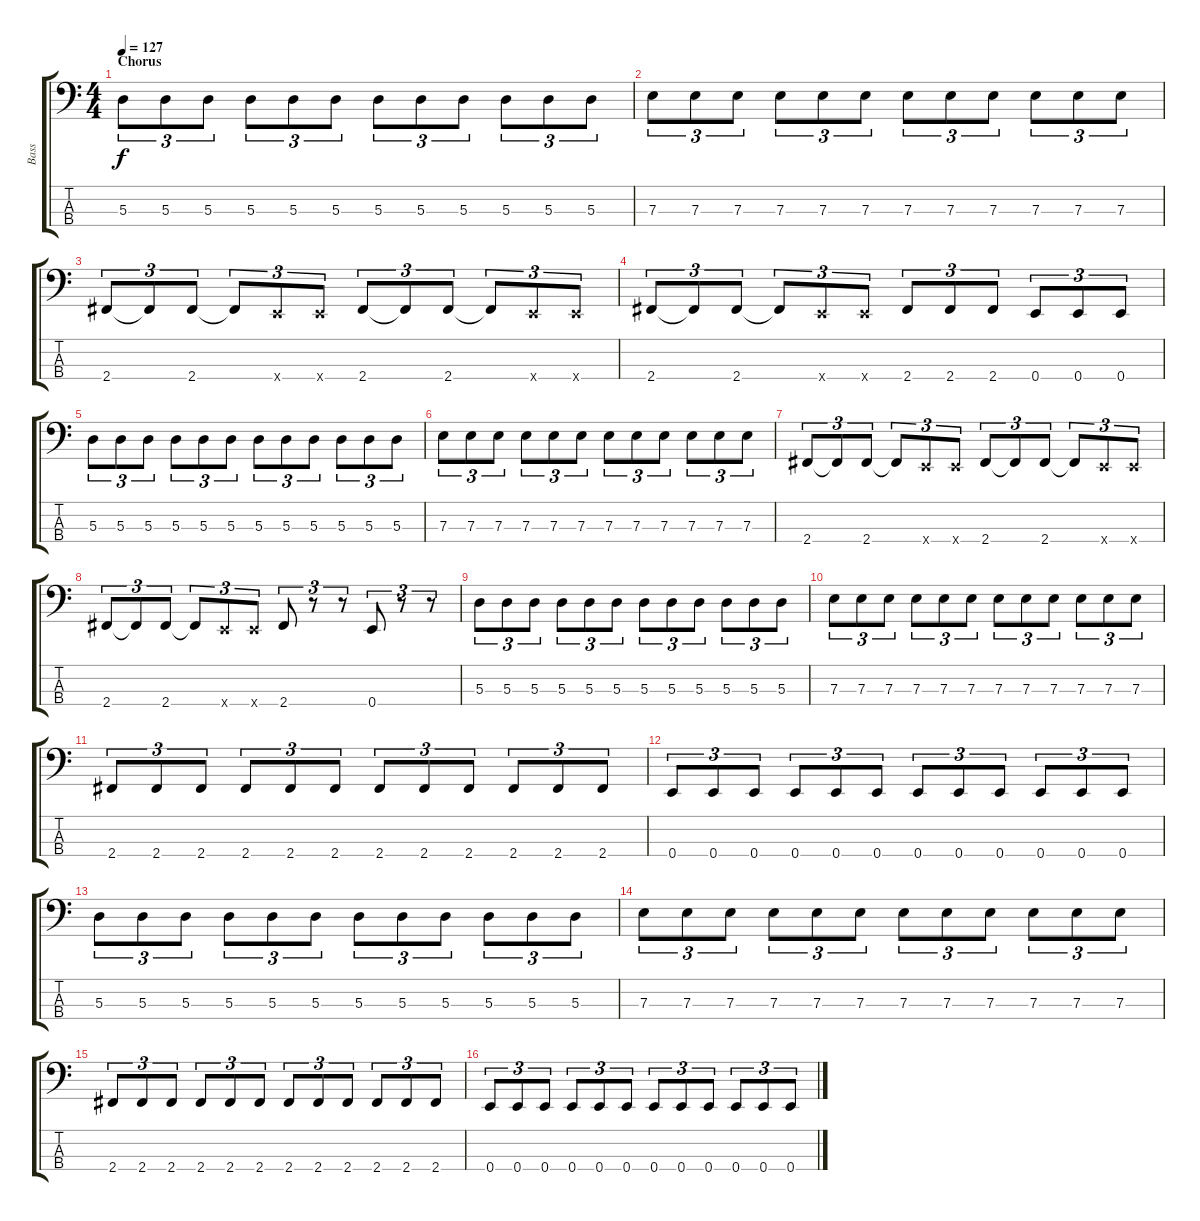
\track ("Bass" "Bass") {instrument electricbasspick}
\staff {score tabs}
\tuning (G2 D2 A1 E1) {hide}
\ts (4 4)
\section ("" "Chorus")
\tempo 127
\clef f4
\ks c
5.3.8{tu (3 2) dy f} 5.3.8{tu (3 2)} 5.3.8{tu (3 2)} 5.3.8{tu (3 2)} 5.3.8{tu (3 2)} 5.3.8{tu (3 2)} 5.3.8{tu (3 2)} 5.3.8{tu (3 2)} 5.3.8{tu (3 2)} 5.3.8{tu (3 2)} 5.3.8{tu (3 2)} 5.3.8{tu (3 2)} |
7.3.8{tu (3 2)} 7.3.8{tu (3 2)} 7.3.8{tu (3 2)} 7.3.8{tu (3 2)} 7.3.8{tu (3 2)} 7.3.8{tu (3 2)} 7.3.8{tu (3 2)} 7.3.8{tu (3 2)} 7.3.8{tu (3 2)} 7.3.8{tu (3 2)} 7.3.8{tu (3 2)} 7.3.8{tu (3 2)} |
2.4.8{tu (3 2)} 2.4{t}.8{tu (3 2)} 2.4.8{tu (3 2)} 2.4{t}.8{tu (3 2)} 0.4{x}.8{tu (3 2)} 0.4{x}.8{tu (3 2)} 2.4.8{tu (3 2)} 2.4{t}.8{tu (3 2)} 2.4.8{tu (3 2)} 2.4{t}.8{tu (3 2)} 0.4{x}.8{tu (3 2)} 0.4{x}.8{tu (3 2)} |
2.4.8{tu (3 2)} 2.4{t}.8{tu (3 2)} 2.4.8{tu (3 2)} 2.4{t}.8{tu (3 2)} 0.4{x}.8{tu (3 2)} 0.4{x}.8{tu (3 2)} 2.4.8{tu (3 2)} 2.4.8{tu (3 2)} 2.4.8{tu (3 2)} 0.4.8{tu (3 2)} 0.4.8{tu (3 2)} 0.4.8{tu (3 2)} |
5.3.8{tu (3 2)} 5.3.8{tu (3 2)} 5.3.8{tu (3 2)} 5.3.8{tu (3 2)} 5.3.8{tu (3 2)} 5.3.8{tu (3 2)} 5.3.8{tu (3 2)} 5.3.8{tu (3 2)} 5.3.8{tu (3 2)} 5.3.8{tu (3 2)} 5.3.8{tu (3 2)} 5.3.8{tu (3 2)} |
7.3.8{tu (3 2)} 7.3.8{tu (3 2)} 7.3.8{tu (3 2)} 7.3.8{tu (3 2)} 7.3.8{tu (3 2)} 7.3.8{tu (3 2)} 7.3.8{tu (3 2)} 7.3.8{tu (3 2)} 7.3.8{tu (3 2)} 7.3.8{tu (3 2)} 7.3.8{tu (3 2)} 7.3.8{tu (3 2)} |
2.4.8{tu (3 2)} 2.4{t}.8{tu (3 2)} 2.4.8{tu (3 2)} 2.4{t}.8{tu (3 2)} 0.4{x}.8{tu (3 2)} 0.4{x}.8{tu (3 2)} 2.4.8{tu (3 2)} 2.4{t}.8{tu (3 2)} 2.4.8{tu (3 2)} 2.4{t}.8{tu (3 2)} 0.4{x}.8{tu (3 2)} 0.4{x}.8{tu (3 2)} |
2.4.8{tu (3 2)} 2.4{t}.8{tu (3 2)} 2.4.8{tu (3 2)} 2.4{t}.8{tu (3 2)} 0.4{x}.8{tu (3 2)} 0.4{x}.8{tu (3 2)} 2.4.8{tu (3 2)} r.8{tu (3 2)} r.8{tu (3 2)} 0.4.8{tu (3 2)} r.8{tu (3 2)} r.8{tu (3 2)} |
5.3.8{tu (3 2)} 5.3.8{tu (3 2)} 5.3.8{tu (3 2)} 5.3.8{tu (3 2)} 5.3.8{tu (3 2)} 5.3.8{tu (3 2)} 5.3.8{tu (3 2)} 5.3.8{tu (3 2)} 5.3.8{tu (3 2)} 5.3.8{tu (3 2)} 5.3.8{tu (3 2)} 5.3.8{tu (3 2)} |
7.3.8{tu (3 2)} 7.3.8{tu (3 2)} 7.3.8{tu (3 2)} 7.3.8{tu (3 2)} 7.3.8{tu (3 2)} 7.3.8{tu (3 2)} 7.3.8{tu (3 2)} 7.3.8{tu (3 2)} 7.3.8{tu (3 2)} 7.3.8{tu (3 2)} 7.3.8{tu (3 2)} 7.3.8{tu (3 2)} |
2.4.8{tu (3 2)} 2.4.8{tu (3 2)} 2.4.8{tu (3 2)} 2.4.8{tu (3 2)} 2.4.8{tu (3 2)} 2.4.8{tu (3 2)} 2.4.8{tu (3 2)} 2.4.8{tu (3 2)} 2.4.8{tu (3 2)} 2.4.8{tu (3 2)} 2.4.8{tu (3 2)} 2.4.8{tu (3 2)} |
0.4.8{tu (3 2)} 0.4.8{tu (3 2)} 0.4.8{tu (3 2)} 0.4.8{tu (3 2)} 0.4.8{tu (3 2)} 0.4.8{tu (3 2)} 0.4.8{tu (3 2)} 0.4.8{tu (3 2)} 0.4.8{tu (3 2)} 0.4.8{tu (3 2)} 0.4.8{tu (3 2)} 0.4.8{tu (3 2)} |
5.3.8{tu (3 2)} 5.3.8{tu (3 2)} 5.3.8{tu (3 2)} 5.3.8{tu (3 2)} 5.3.8{tu (3 2)} 5.3.8{tu (3 2)} 5.3.8{tu (3 2)} 5.3.8{tu (3 2)} 5.3.8{tu (3 2)} 5.3.8{tu (3 2)} 5.3.8{tu (3 2)} 5.3.8{tu (3 2)} |
7.3.8{tu (3 2)} 7.3.8{tu (3 2)} 7.3.8{tu (3 2)} 7.3.8{tu (3 2)} 7.3.8{tu (3 2)} 7.3.8{tu (3 2)} 7.3.8{tu (3 2)} 7.3.8{tu (3 2)} 7.3.8{tu (3 2)} 7.3.8{tu (3 2)} 7.3.8{tu (3 2)} 7.3.8{tu (3 2)} |
2.4.8{tu (3 2)} 2.4.8{tu (3 2)} 2.4.8{tu (3 2)} 2.4.8{tu (3 2)} 2.4.8{tu (3 2)} 2.4.8{tu (3 2)} 2.4.8{tu (3 2)} 2.4.8{tu (3 2)} 2.4.8{tu (3 2)} 2.4.8{tu (3 2)} 2.4.8{tu (3 2)} 2.4.8{tu (3 2)} |
0.4.8{tu (3 2)} 0.4.8{tu (3 2)} 0.4.8{tu (3 2)} 0.4.8{tu (3 2)} 0.4.8{tu (3 2)} 0.4.8{tu (3 2)} 0.4.8{tu (3 2)} 0.4.8{tu (3 2)} 0.4.8{tu (3 2)} 0.4.8{tu (3 2)} 0.4.8{tu (3 2)} 0.4.8{tu (3 2)}
